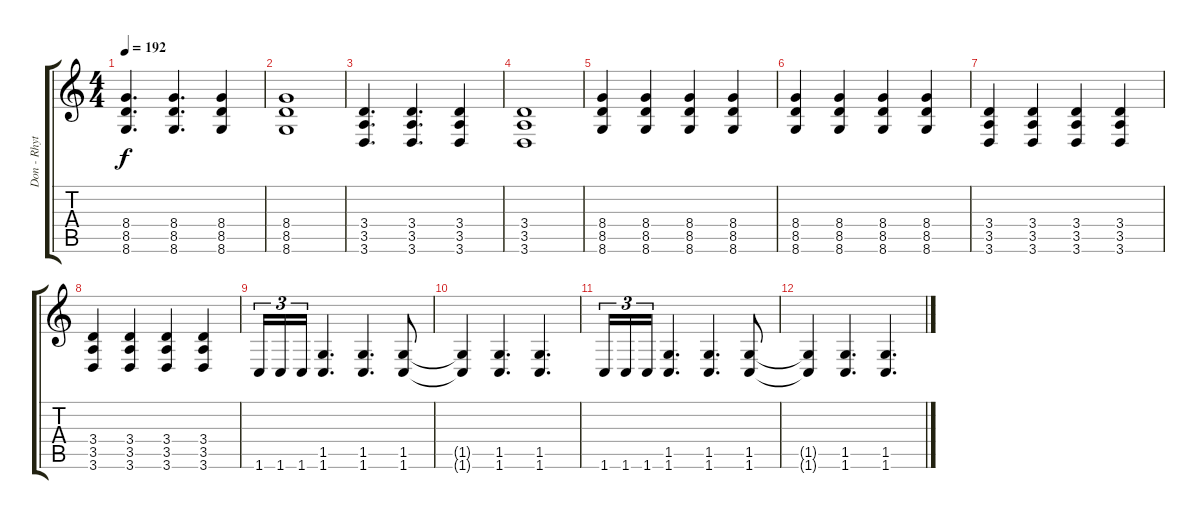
\track ("Don - Rhythm" "Don - Rhyt") {instrument distortionguitar}
\staff {score tabs}
\tuning (Db4 Ab3 E3 B2 Gb2 B1) {hide}
\ts (4 4)
\tempo 192
\clef g2
\ks c
(8.4 8.5 8.6).4{d dy f} (8.4 8.5 8.6).4{d} (8.4 8.5 8.6).4 |
(8.4 8.5 8.6).1 |
(3.4 3.5 3.6).4{d} (3.4 3.5 3.6).4{d} (3.4 3.5 3.6).4 |
(3.4 3.5 3.6).1 |
(8.4 8.5 8.6).4 (8.4 8.5 8.6).4 (8.4 8.5 8.6).4 (8.4 8.5 8.6).4 |
(8.4 8.5 8.6).4 (8.4 8.5 8.6).4 (8.4 8.5 8.6).4 (8.4 8.5 8.6).4 |
(3.4 3.5 3.6).4 (3.4 3.5 3.6).4 (3.4 3.5 3.6).4 (3.4 3.5 3.6).4 |
(3.4 3.5 3.6).4 (3.4 3.5 3.6).4 (3.4 3.5 3.6).4 (3.4 3.5 3.6).4 |
1.6.16{tu (3 2)} 1.6.16{tu (3 2)} 1.6.16{tu (3 2)} (1.5 1.6).4{d} (1.5 1.6).4{d} (1.5 1.6).8 |
(1.5{t} 1.6{t}).4 (1.5 1.6).4{d} (1.5 1.6).4{d} |
1.6.16{tu (3 2)} 1.6.16{tu (3 2)} 1.6.16{tu (3 2)} (1.5 1.6).4{d} (1.5 1.6).4{d} (1.5 1.6).8 |
(1.5{t} 1.6{t}).4 (1.5 1.6).4{d} (1.5 1.6).4{d}
